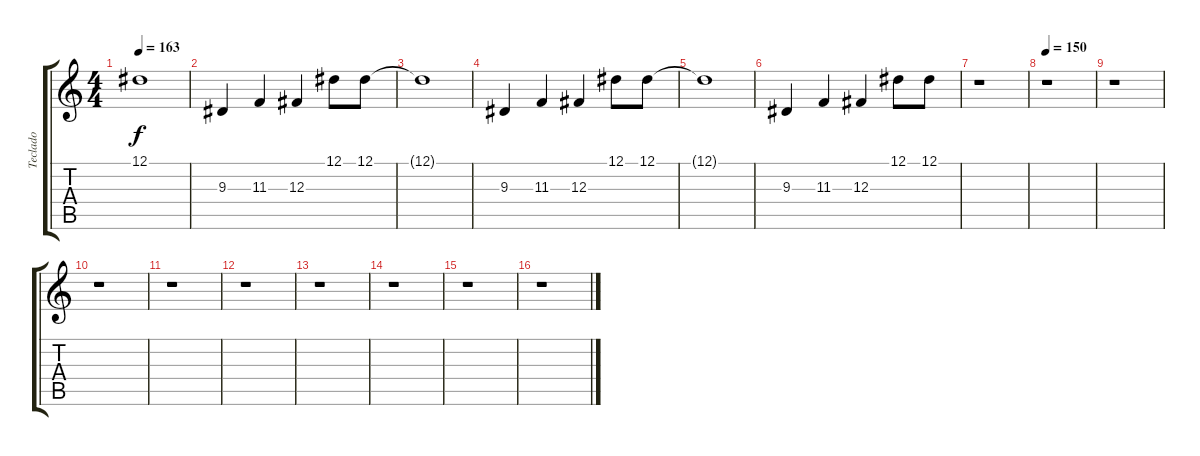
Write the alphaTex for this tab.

\track ("Teclado" "Teclado") {instrument harpsichord}
\staff {score tabs}
\tuning (Eb4 Bb3 Gb3 Db3 Ab2 Eb2) {hide}
\ts (4 4)
\tempo 163
\clef g2
\ks c
12.1{t}.1{dy f} |
9.3.4 11.3.4 12.3.4 12.1.8 12.1.8 |
12.1{t}.1 |
9.3.4 11.3.4 12.3.4 12.1.8 12.1.8 |
12.1{t}.1 |
9.3.4 11.3.4 12.3.4 12.1.8 12.1.8 |
r.1 |
\tempo 150
r.1 |
r.1 |
r.1 |
r.1 |
r.1 |
r.1 |
r.1 |
r.1 |
r.1
